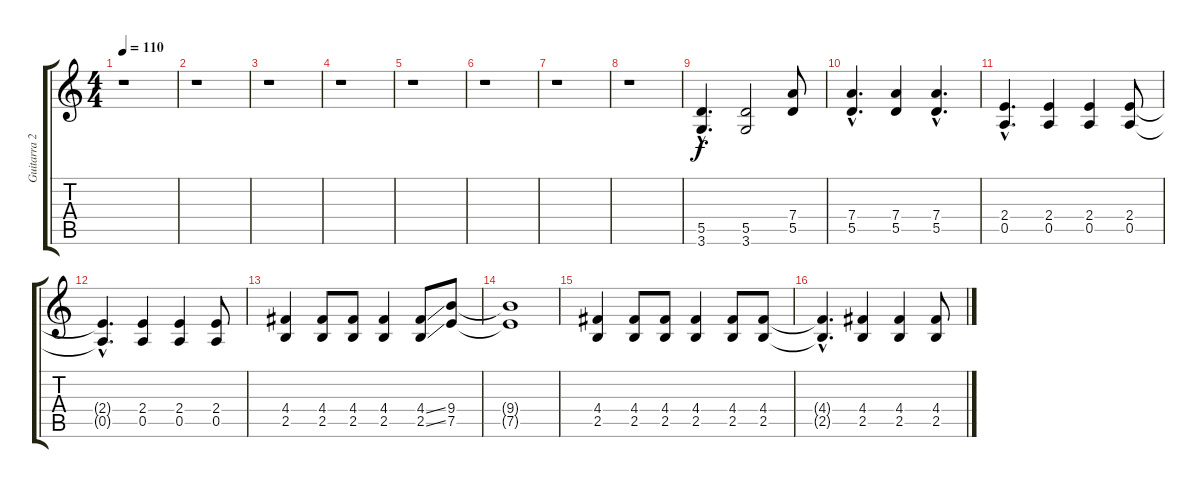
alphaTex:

\track ("Guitarra 2" "Guitarra 2") {instrument distortionguitar}
\staff {score tabs}
\tuning (E4 B3 G3 D3 A2 E2) {hide}
\ts (4 4)
\tempo 110
\clef g2
\ks c
r.1{dy f} |
r.1 |
r.1 |
r.1 |
r.1 |
r.1 |
r.1 |
r.1 |
(5.5{hac} 3.6{hac}).4{d} (5.5 3.6).2 (7.4 5.5).8 |
(7.4{hac} 5.5{hac}).4{d} (7.4 5.5).4 (7.4{hac} 5.5{hac}).4{d} |
(2.4{hac} 0.5{hac}).4{d} (2.4 0.5).4 (2.4 0.5).4 (2.4 0.5).8 |
(2.4{hac t} 0.5{hac t}).4{d} (2.4 0.5).4 (2.4 0.5).4 (2.4 0.5).8 |
(4.4 2.5).4 (4.4 2.5).8 (4.4 2.5).8 (4.4 2.5).4 (4.4{ss} 2.5{ss}).8 (9.4 7.5).8 |
(9.4{t} 7.5{t}).1 |
(4.4 2.5).4 (4.4 2.5).8 (4.4 2.5).8 (4.4 2.5).4 (4.4 2.5).8 (4.4 2.5).8 |
(4.4{hac t} 2.5{hac t}).4{d} (4.4 2.5).4 (4.4 2.5).4 (4.4 2.5).8
